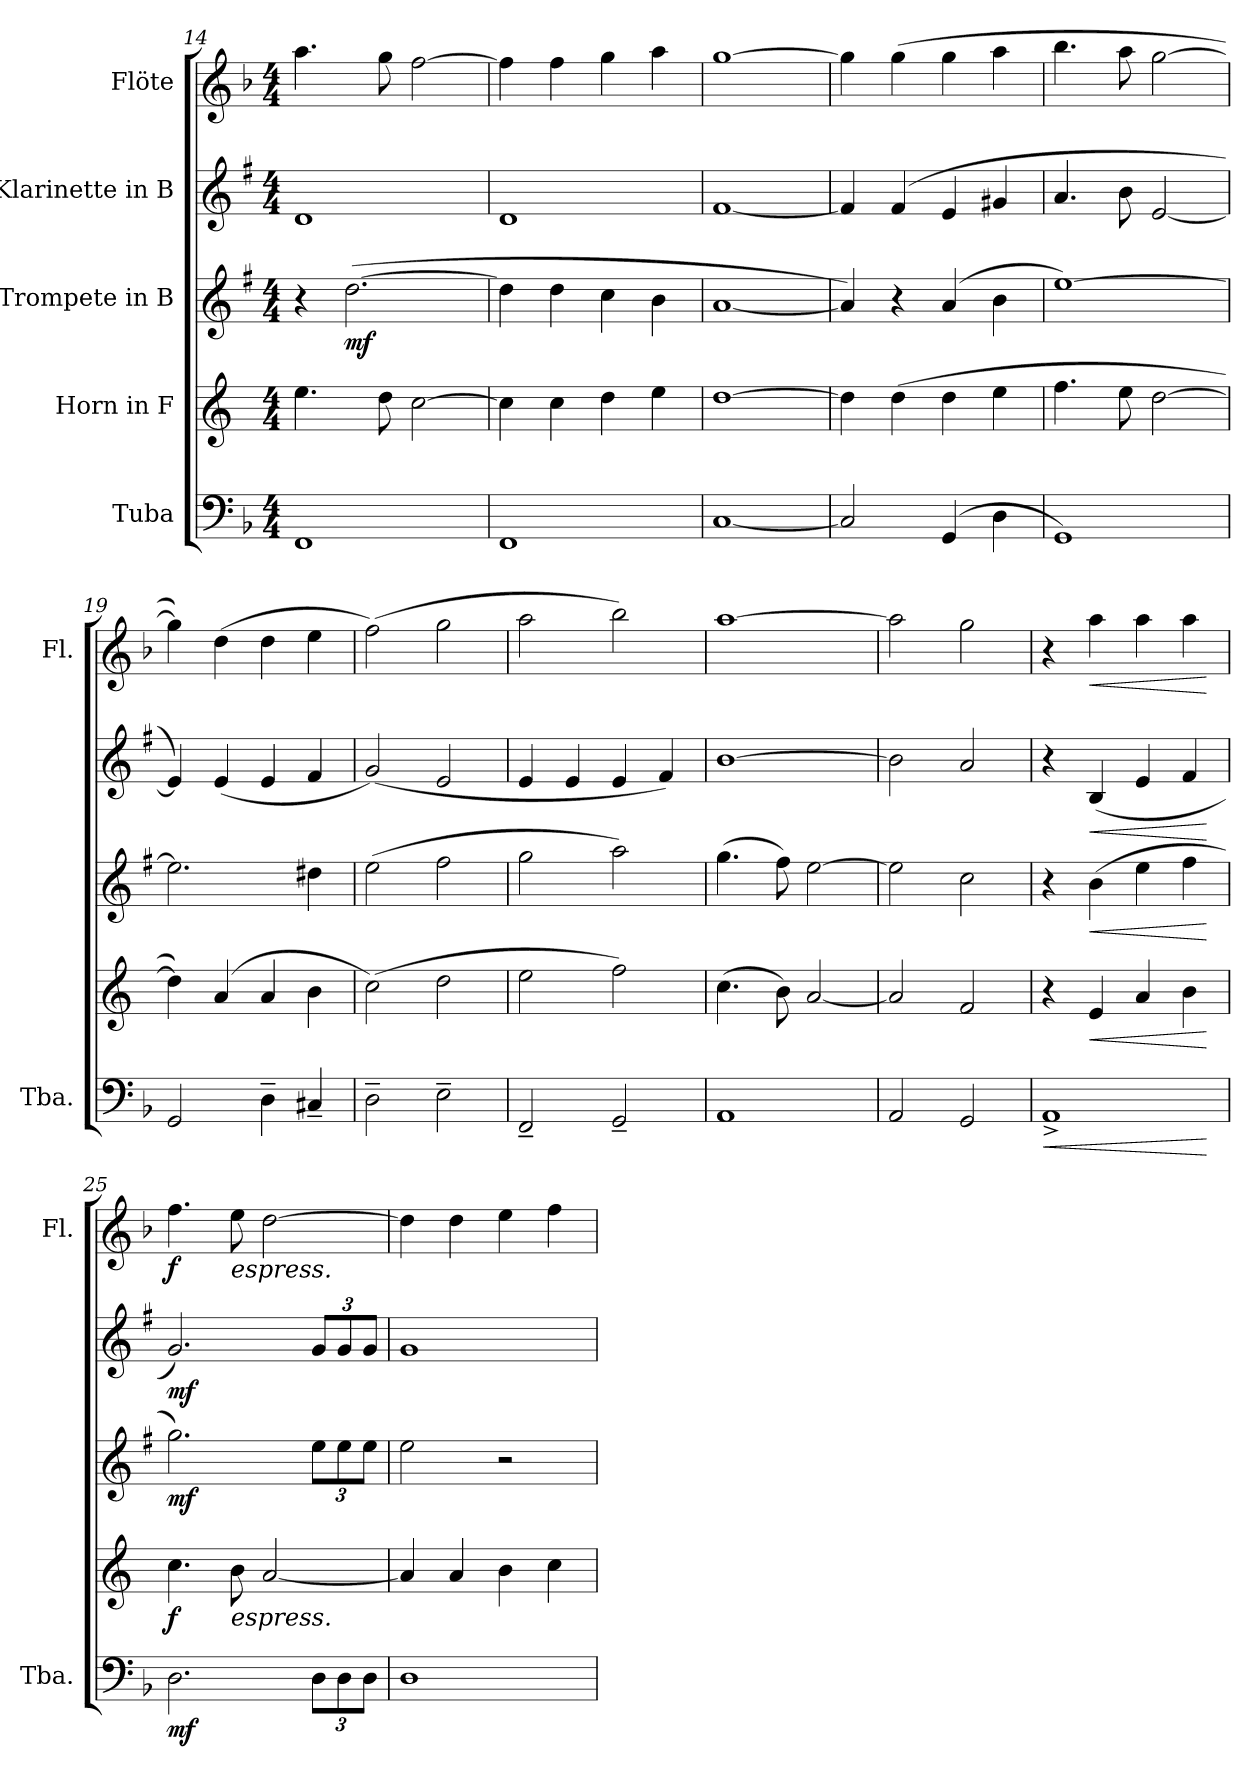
**kern	**dynam	**kern	**dynam	**kern	**dynam	**kern	**dynam	**kern	**dynam
*part5	*part5	*part4	*part4	*part3	*part3	*part2	*part2	*part1	*part1
*staff5	*staff5	*staff4	*staff4	*staff3	*staff3	*staff2	*staff2	*staff1	*staff1
*I"Tuba	*	*I"Horn in F	*	*I"Trompete in B	*	*I"Klarinette in B	*	*I"Flöte	*
*I'Tba.	*	*	*	*	*	*	*	*I'Fl.	*
*clefF4	*	*clefG2	*	*clefG2	*	*clefG2	*	*clefG2	*
*	*	*ITrd4c7	*	*ITrd1c2	*	*ITrd1c2	*	*	*
*k[b-]	*	*k[b-]	*	*k[b-]	*	*k[b-]	*	*k[b-]	*
*M4/4	*	*M4/4	*	*M4/4	*	*M4/4	*	*M4/4	*
=14	=14	=14	=14	=14	=14	=14	=14	=14	=14
1FF	.	4.a\	.	4r	.	1c	.	4.aa\	.
!	!	!	!	!	!LO:DY:b	!	!	!	!
.	.	.	.	(>[2.cc\	mf	.	.	.	.
.	.	8g\	.	.	.	.	.	8gg\	.
.	.	[2f\	.	.	.	.	.	[2ff\	.
=15	=15	=15	=15	=15	=15	=15	=15	=15	=15
1FF	.	4f\]	.	4cc\]	.	1c	.	4ff\]	.
.	.	4f\	.	4cc\	.	.	.	4ff\	.
.	.	4g\	.	4b-\	.	.	.	4gg\	.
.	.	4a\	.	4a\	.	.	.	4aa\	.
=16	=16	=16	=16	=16	=16	=16	=16	=16	=16
[1C	.	[1g	.	[1g	.	[1e	.	[1gg	.
=17	=17	=17	=17	=17	=17	=17	=17	=17	=17
2C/]	.	4g\]	.	4g/])	.	4e/]	.	4gg\]	.
.	.	(>4g\	.	4r	.	(>4e/	.	(>4gg\	.
(<4GG/	.	4g\	.	(>4g/	.	4d/	.	4gg\	.
4D\	.	4a\	.	4a\	.	4f#X/	.	4aa\	.
=18	=18	=18	=18	=18	=18	=18	=18	=18	=18
1GG)	.	4.b-\	.	[1dd)	.	4.g/	.	4.bb-\	.
.	.	8a\	.	.	.	8a\	.	8aa\	.
.	.	[2g\	.	.	.	[2d/	.	[2gg\	.
=19	=19	=19	=19	=19	=19	=19	=19	=19	=19
2GG/	.	4g\])	.	2.dd\]	.	4d/])	.	4gg\])	.
.	.	(>4d/	.	.	.	(<4d/	.	(>4dd\	.
4D~\	.	4d/	.	.	.	4d/	.	4dd\	.
4C#X~/	.	4e\	.	4cc#X\	.	4e/	.	4ee\	.
=20	=20	=20	=20	=20	=20	=20	=20	=20	=20
2D~\	.	(>2f\)	.	(>2dd\	.	(<2f/)	.	(>2ff\)	.
2E~\	.	2g\	.	2ee\	.	2d/	.	2gg\	.
!!LO:LB:g=z
=21	=21	=21	=21	=21	=21	=21	=21	=21	=21
2FF~/	.	2a\	.	2ff\	.	4d/	.	2aa\	.
.	.	.	.	.	.	4d/	.	.	.
2GG~/	.	2b-\)	.	2gg\)	.	4d/	.	2bb-\)	.
.	.	.	.	.	.	4e/)	.	.	.
=22	=22	=22	=22	=22	=22	=22	=22	=22	=22
1AA	.	(>4.f\	.	(>4.ff\	.	[1a	.	[1aa	.
.	.	8e\)	.	8ee\)	.	.	.	.	.
.	.	[2d/	.	[2dd\	.	.	.	.	.
=23	=23	=23	=23	=23	=23	=23	=23	=23	=23
2AA/	.	2d/]	.	2dd\]	.	2a\]	.	2aa\]	.
2GG/	.	2B-/	.	2b-\	.	2g/	.	2gg\	.
=24	=24	=24	=24	=24	=24	=24	=24	=24	=24
!	!LO:HP:b	!	!	!	!	!	!	!	!
1AA^	<	4r	.	4r	.	4r	.	4r	.
!	!	!	!LO:HP:b	!	!LO:HP:b	!	!LO:HP:b	!	!LO:HP:b
.	.	4A/	<	(>4a\	<	(<4A/	<	4aa\	<
.	.	4d/	.	4dd\	.	4d/	.	4aa\	.
.	.	4e\	.	4ee\	.	4e/	.	4aa\	.
.	[	.	[	.	[	.	[	.	[
=25	=25	=25	=25	=25	=25	=25	=25	=25	=25
!	!LO:DY:b	!	!LO:DY:b	!	!LO:DY:b	!	!LO:DY:b	!	!LO:DY:b
2.D\	mf	4.f\	f	2.ff\)	mf	2.f/)	mf	4.ff\	f
!	!	!	!	!	!	!	!	!LO:TX:b:i:t=espress.	!
!	!	!LO:TX:b:i:t=espress.	!	!	!	!	!	!	!
.	.	8e\	.	.	.	.	.	8ee\	.
.	.	[2d/	.	.	.	.	.	[2dd\	.
*Xbrackettup	*	*	*	*Xbrackettup	*	*Xbrackettup	*	*	*
12D\L	.	.	.	12dd\L	.	12f/L	.	.	.
12D\	.	.	.	12dd\	.	12f/	.	.	.
12D\J	.	.	.	12dd\J	.	12f/J	.	.	.
=26	=26	=26	=26	=26	=26	=26	=26	=26	=26
1D	.	4d/]	.	2dd\	.	1f	.	4dd\]	.
.	.	4d/	.	.	.	.	.	4dd\	.
.	.	4e\	.	2r	.	.	.	4ee\	.
.	.	4f\	.	.	.	.	.	4ff\	.
=	=	=	=	=	=	=	=	=	=
*-	*-	*-	*-	*-	*-	*-	*-	*-	*-
